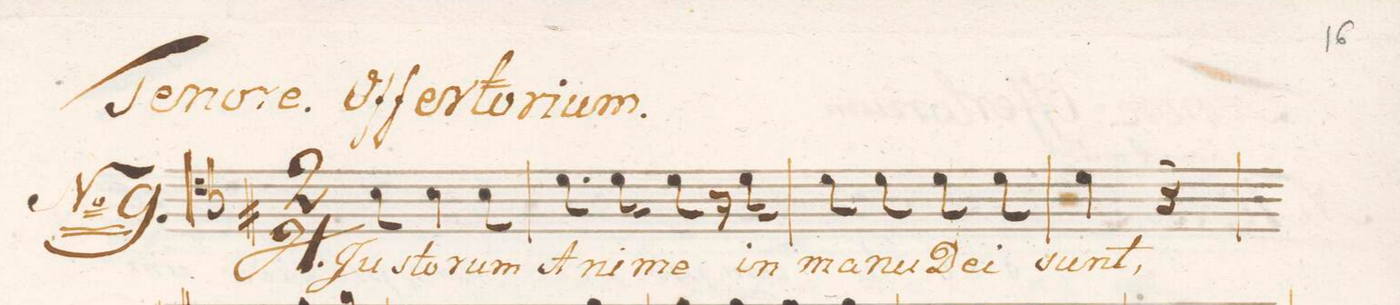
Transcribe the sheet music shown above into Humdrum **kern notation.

**kern	**text	**dynam
*I"Tenore.	*	*
*clefC4	*	*
*k[f#]	*	*
*M2/4	*	*
*2\right	*	*
8B\	Ju-	.
4B\	-sto-	.
8B\	-rum	.
=2	=2	=2
8.d\	A-	.
16d\	-ni-	.
8d\	-me	.
16r	.	.
16d\	in	.
=3	=3	=3
8d\	ma-	.
8d\	-nu	.
8d\	De-	.
8d\	-i	.
=4	=4	=4
4d\	sunt,	.
4r	.	.
=5	=5	=5
*-	*-	*-
